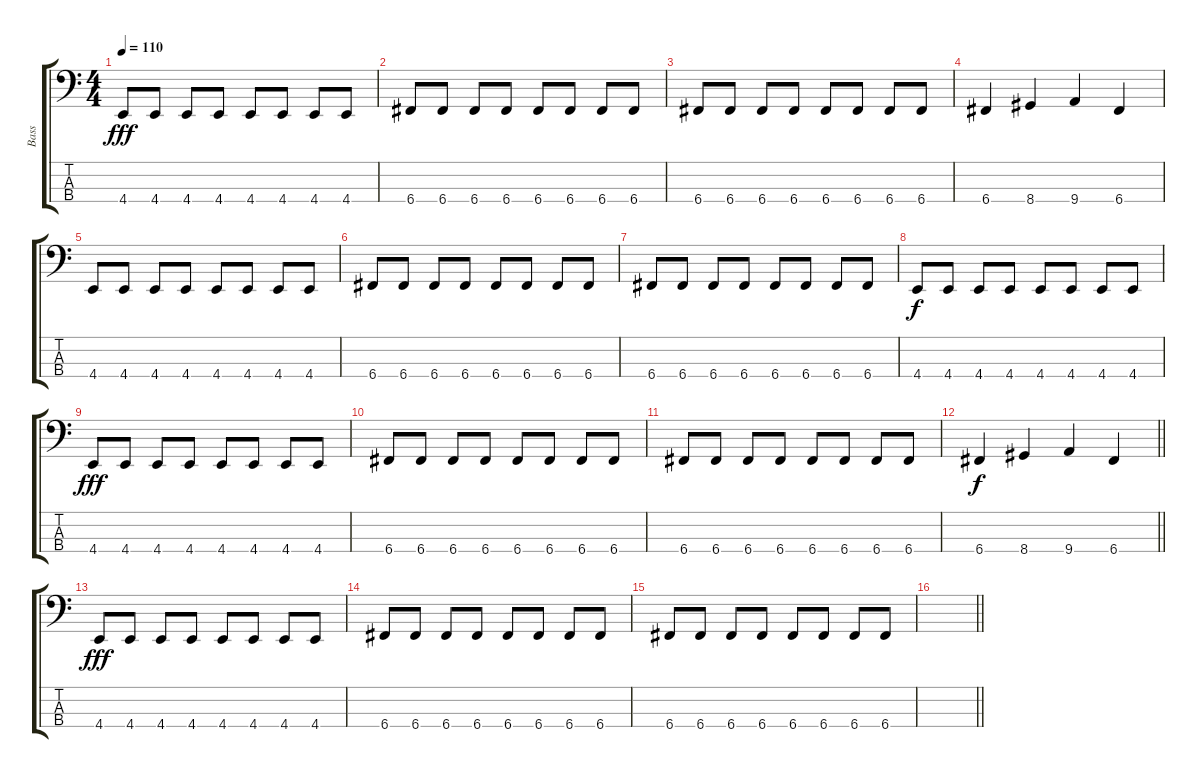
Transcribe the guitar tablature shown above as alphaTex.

\track ("Bass" "Bass") {instrument electricbasspick}
\staff {score tabs}
\tuning (F2 C2 G1 C1) {hide}
\ts (4 4)
\tempo 110
\clef f4
\ks c
4.4.8{dy fff} 4.4.8 4.4.8 4.4.8 4.4.8 4.4.8 4.4.8 4.4.8 |
6.4.8 6.4.8 6.4.8 6.4.8 6.4.8 6.4.8 6.4.8 6.4.8 |
6.4.8 6.4.8 6.4.8 6.4.8 6.4.8 6.4.8 6.4.8 6.4.8 |
6.4.4 8.4.4 9.4.4 6.4.4 |
4.4.8 4.4.8 4.4.8 4.4.8 4.4.8 4.4.8 4.4.8 4.4.8 |
6.4.8 6.4.8 6.4.8 6.4.8 6.4.8 6.4.8 6.4.8 6.4.8 |
6.4.8 6.4.8 6.4.8 6.4.8 6.4.8 6.4.8 6.4.8 6.4.8 |
4.4.8{dy f} 4.4.8 4.4.8 4.4.8 4.4.8 4.4.8 4.4.8 4.4.8 |
4.4.8{dy fff} 4.4.8 4.4.8 4.4.8 4.4.8 4.4.8 4.4.8 4.4.8 |
6.4.8 6.4.8 6.4.8 6.4.8 6.4.8 6.4.8 6.4.8 6.4.8 |
6.4.8 6.4.8 6.4.8 6.4.8 6.4.8 6.4.8 6.4.8 6.4.8 |
\barLineRight lightlight
6.4.4{dy f} 8.4.4 9.4.4 6.4.4 |
4.4.8{dy fff} 4.4.8 4.4.8 4.4.8 4.4.8 4.4.8 4.4.8 4.4.8 |
6.4.8 6.4.8 6.4.8 6.4.8 6.4.8 6.4.8 6.4.8 6.4.8 |
6.4.8 6.4.8 6.4.8 6.4.8 6.4.8 6.4.8 6.4.8 6.4.8 |
\barLineRight lightlight
